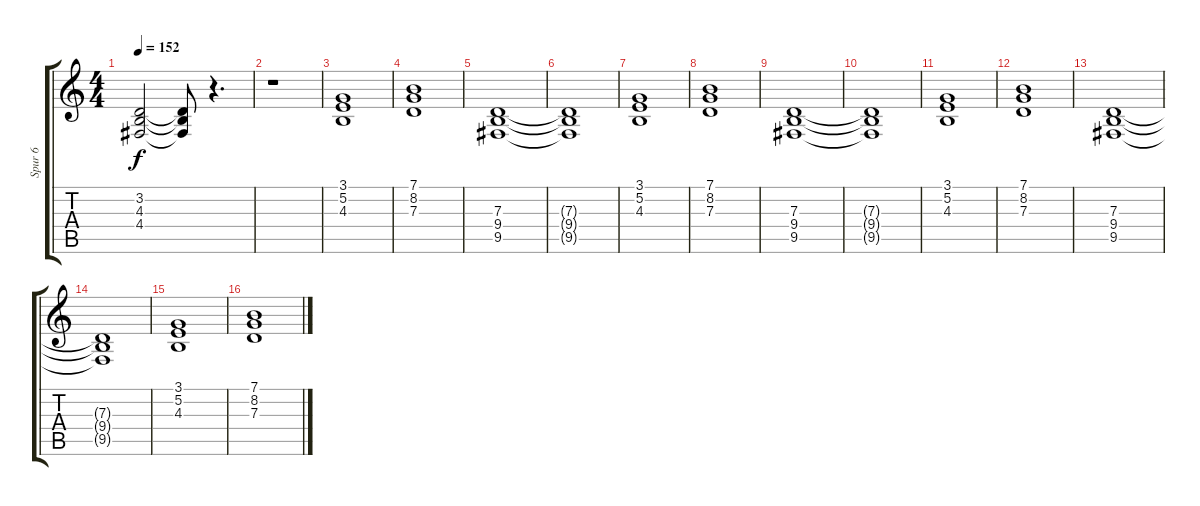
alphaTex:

\track ("Spur 6" "Spur 6") {instrument stringensemble2}
\staff {score tabs}
\tuning (E4 B3 G3 D3 A2 E2) {hide}
\ts (4 4)
\tempo 152
\clef g2
\ks c
(3.2 4.3 4.4).2{dy f} (3.2{t} 4.3{t} 4.4{t}).8 r.4{d} |
r.1 |
(3.1 5.2 4.3).1 |
(7.1 8.2 7.3).1 |
(7.3 9.4 9.5).1 |
(7.3{t} 9.4{t} 9.5{t}).1 |
(3.1 5.2 4.3).1 |
(7.1 8.2 7.3).1 |
(7.3 9.4 9.5).1 |
(7.3{t} 9.4{t} 9.5{t}).1 |
(3.1 5.2 4.3).1 |
(7.1 8.2 7.3).1 |
(7.3 9.4 9.5).1 |
(7.3{t} 9.4{t} 9.5{t}).1 |
(3.1 5.2 4.3).1 |
(7.1 8.2 7.3).1
